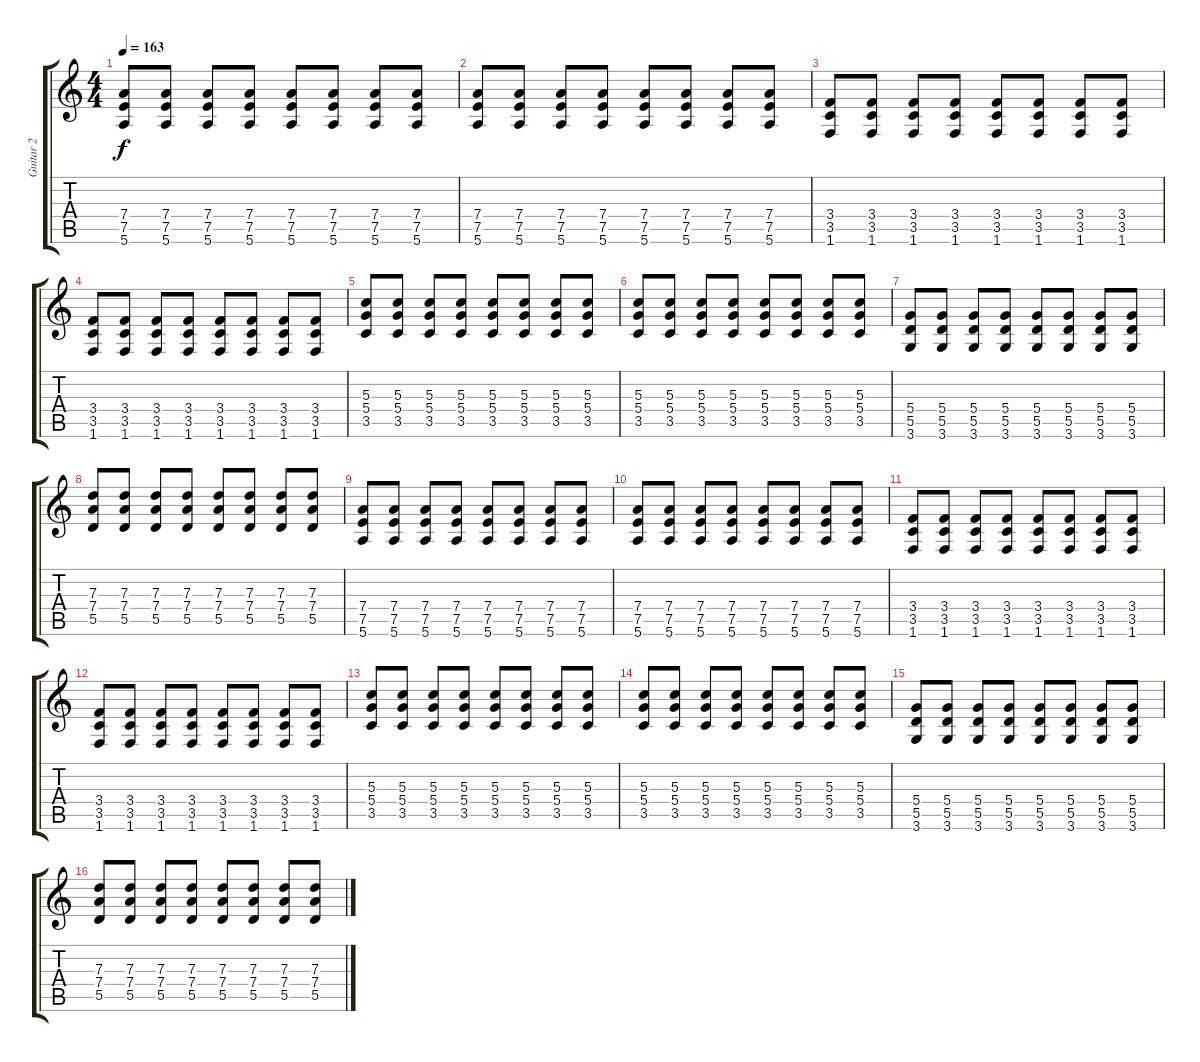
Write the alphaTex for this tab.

\track ("Guitar 2" "Guitar 2") {instrument distortionguitar}
\staff {score tabs}
\tuning (E4 B3 G3 D3 A2 E2) {hide}
\ts (4 4)
\tempo 163
\clef g2
\ks c
(7.4 7.5 5.6).8{dy f} (7.4 7.5 5.6).8 (7.4 7.5 5.6).8 (7.4 7.5 5.6).8 (7.4 7.5 5.6).8 (7.4 7.5 5.6).8 (7.4 7.5 5.6).8 (7.4 7.5 5.6).8 |
(7.4 7.5 5.6).8 (7.4 7.5 5.6).8 (7.4 7.5 5.6).8 (7.4 7.5 5.6).8 (7.4 7.5 5.6).8 (7.4 7.5 5.6).8 (7.4 7.5 5.6).8 (7.4 7.5 5.6).8 |
(3.4 3.5 1.6).8 (3.4 3.5 1.6).8 (3.4 3.5 1.6).8 (3.4 3.5 1.6).8 (3.4 3.5 1.6).8 (3.4 3.5 1.6).8 (3.4 3.5 1.6).8 (3.4 3.5 1.6).8 |
(3.4 3.5 1.6).8 (3.4 3.5 1.6).8 (3.4 3.5 1.6).8 (3.4 3.5 1.6).8 (3.4 3.5 1.6).8 (3.4 3.5 1.6).8 (3.4 3.5 1.6).8 (3.4 3.5 1.6).8 |
(5.3 5.4 3.5).8 (5.3 5.4 3.5).8 (5.3 5.4 3.5).8 (5.3 5.4 3.5).8 (5.3 5.4 3.5).8 (5.3 5.4 3.5).8 (5.3 5.4 3.5).8 (5.3 5.4 3.5).8 |
(5.3 5.4 3.5).8 (5.3 5.4 3.5).8 (5.3 5.4 3.5).8 (5.3 5.4 3.5).8 (5.3 5.4 3.5).8 (5.3 5.4 3.5).8 (5.3 5.4 3.5).8 (5.3 5.4 3.5).8 |
(5.4 5.5 3.6).8 (5.4 5.5 3.6).8 (5.4 5.5 3.6).8 (5.4 5.5 3.6).8 (5.4 5.5 3.6).8 (5.4 5.5 3.6).8 (5.4 5.5 3.6).8 (5.4 5.5 3.6).8 |
(7.3 7.4 5.5).8 (7.3 7.4 5.5).8 (7.3 7.4 5.5).8 (7.3 7.4 5.5).8 (7.3 7.4 5.5).8 (7.3 7.4 5.5).8 (7.3 7.4 5.5).8 (7.3 7.4 5.5).8 |
(7.4 7.5 5.6).8 (7.4 7.5 5.6).8 (7.4 7.5 5.6).8 (7.4 7.5 5.6).8 (7.4 7.5 5.6).8 (7.4 7.5 5.6).8 (7.4 7.5 5.6).8 (7.4 7.5 5.6).8 |
(7.4 7.5 5.6).8 (7.4 7.5 5.6).8 (7.4 7.5 5.6).8 (7.4 7.5 5.6).8 (7.4 7.5 5.6).8 (7.4 7.5 5.6).8 (7.4 7.5 5.6).8 (7.4 7.5 5.6).8 |
(3.4 3.5 1.6).8 (3.4 3.5 1.6).8 (3.4 3.5 1.6).8 (3.4 3.5 1.6).8 (3.4 3.5 1.6).8 (3.4 3.5 1.6).8 (3.4 3.5 1.6).8 (3.4 3.5 1.6).8 |
(3.4 3.5 1.6).8 (3.4 3.5 1.6).8 (3.4 3.5 1.6).8 (3.4 3.5 1.6).8 (3.4 3.5 1.6).8 (3.4 3.5 1.6).8 (3.4 3.5 1.6).8 (3.4 3.5 1.6).8 |
(5.3 5.4 3.5).8 (5.3 5.4 3.5).8 (5.3 5.4 3.5).8 (5.3 5.4 3.5).8 (5.3 5.4 3.5).8 (5.3 5.4 3.5).8 (5.3 5.4 3.5).8 (5.3 5.4 3.5).8 |
(5.3 5.4 3.5).8 (5.3 5.4 3.5).8 (5.3 5.4 3.5).8 (5.3 5.4 3.5).8 (5.3 5.4 3.5).8 (5.3 5.4 3.5).8 (5.3 5.4 3.5).8 (5.3 5.4 3.5).8 |
(5.4 5.5 3.6).8 (5.4 5.5 3.6).8 (5.4 5.5 3.6).8 (5.4 5.5 3.6).8 (5.4 5.5 3.6).8 (5.4 5.5 3.6).8 (5.4 5.5 3.6).8 (5.4 5.5 3.6).8 |
(7.3 7.4 5.5).8 (7.3 7.4 5.5).8 (7.3 7.4 5.5).8 (7.3 7.4 5.5).8 (7.3 7.4 5.5).8 (7.3 7.4 5.5).8 (7.3 7.4 5.5).8 (7.3 7.4 5.5).8
